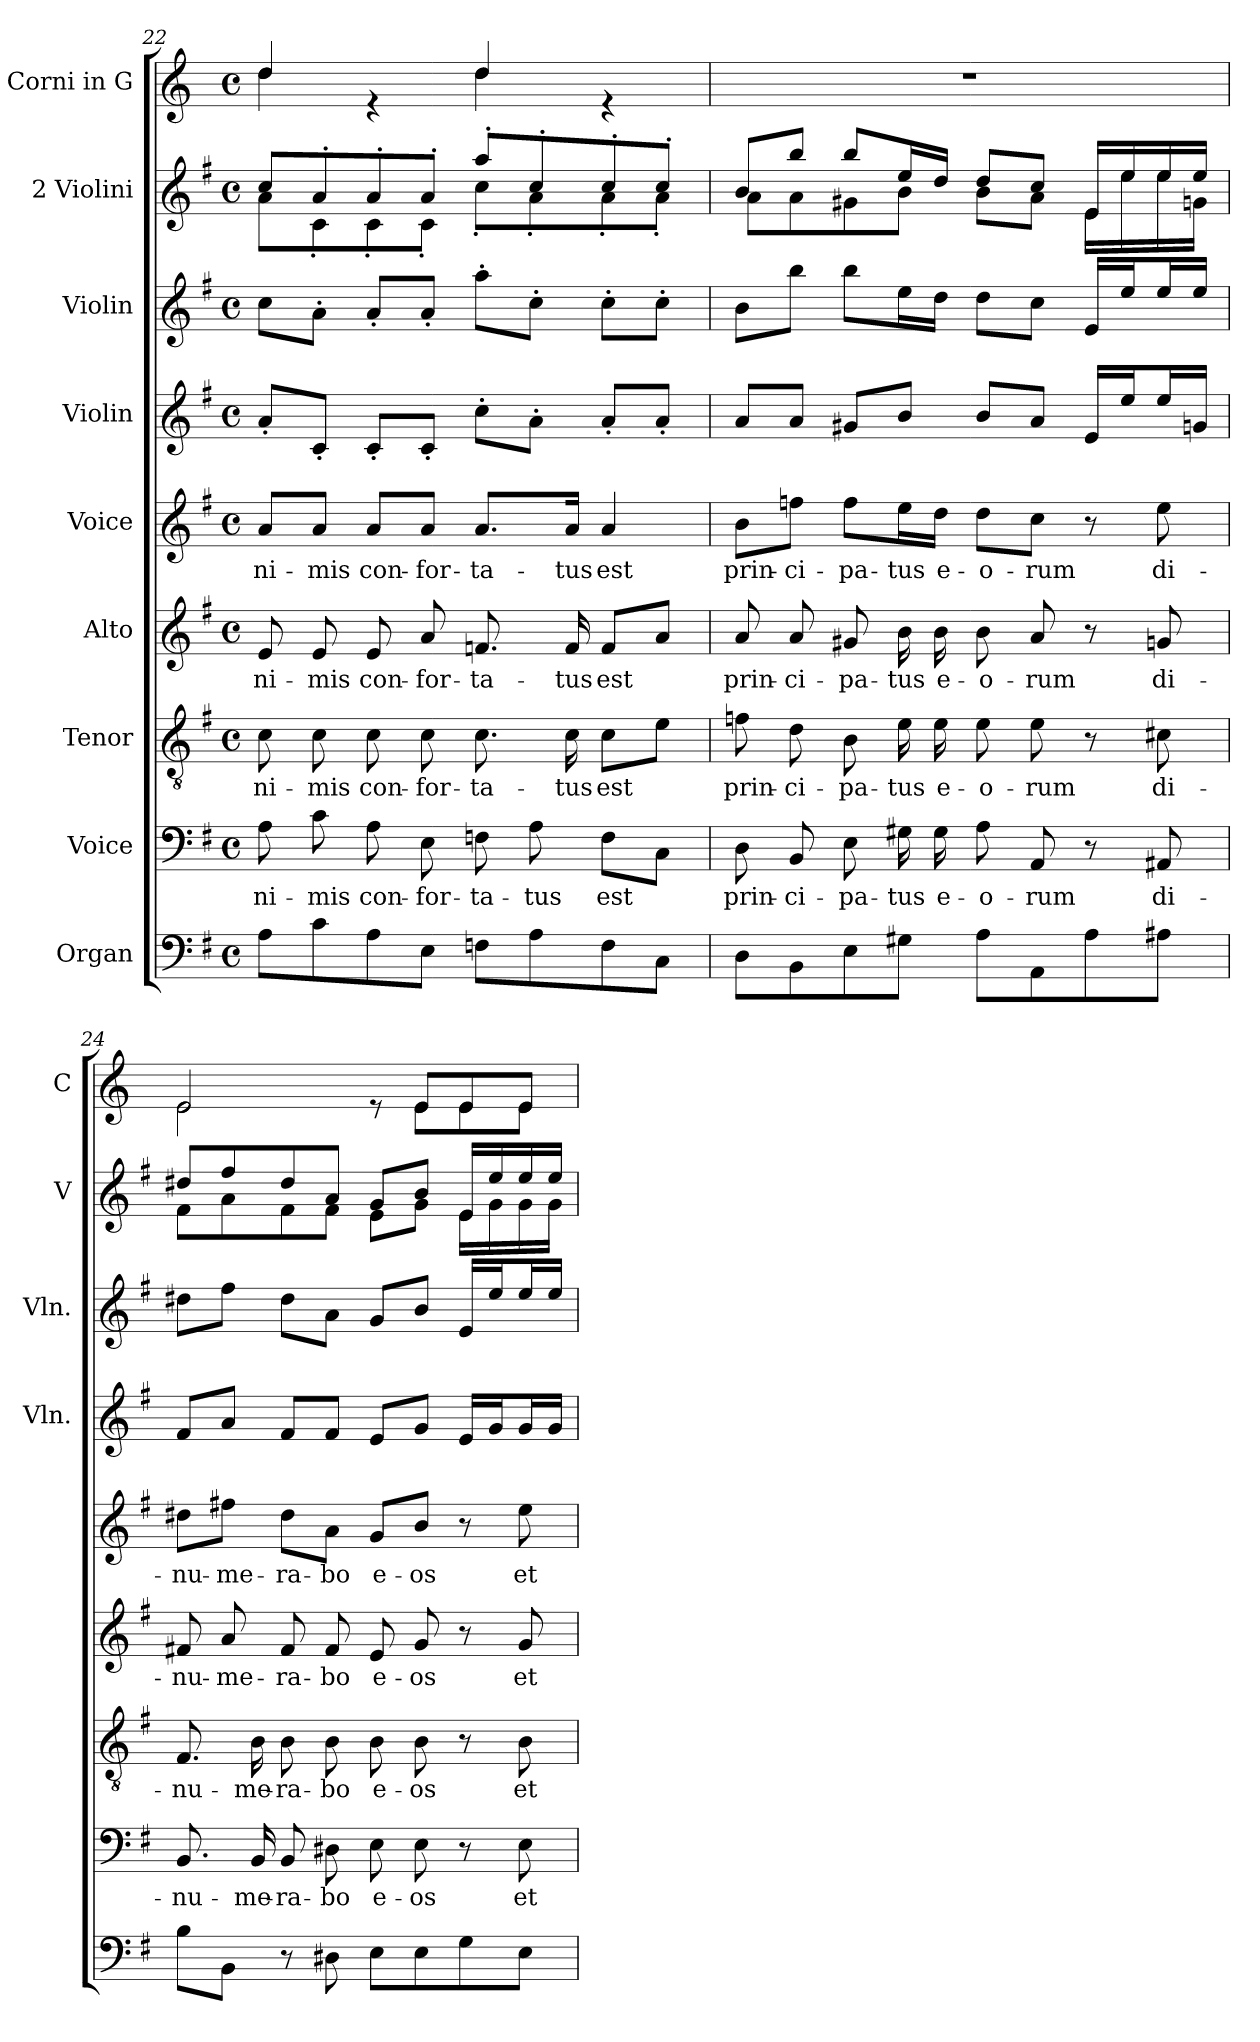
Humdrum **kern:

**kern	**kern	**text	**kern	**text	**kern	**text	**kern	**text	**kern	**kern	**kern	**kern
*part9	*part8	*part8	*part7	*part7	*part6	*part6	*part5	*part5	*part4	*part3	*part2	*part1
*staff9	*staff8	*staff8	*staff7	*staff7	*staff6	*staff6	*staff5	*staff5	*staff4	*staff3	*staff2	*staff1
*I"Organ	*I"Voice	*	*I"Tenor	*	*I"Alto	*	*I"Voice	*	*I"Violin	*I"Violin	*I"2 Violini	*I"Corni in G
*	*	*	*	*	*	*	*	*	*I'Vln.	*I'Vln.	*I'V	*I'C
!!LO:PB:g=z
*clefF4	*clefF4	*	*clefGv2	*	*clefG2	*	*clefG2	*	*clefG2	*clefG2	*clefG2	*clefG2
*	*	*	*	*	*	*	*	*	*	*	*	*ITrd3c5
*k[f#]	*k[f#]	*	*k[f#]	*	*k[f#]	*	*k[f#]	*	*k[f#]	*k[f#]	*k[f#]	*k[f#]
*M4/4	*M4/4	*	*M4/4	*	*M4/4	*	*M4/4	*	*M4/4	*M4/4	*M4/4	*M4/4
*met(c)	*met(c)	*	*met(c)	*	*met(c)	*	*met(c)	*	*met(c)	*met(c)	*met(c)	*met(c)
=22	=22	=22	=22	=22	=22	=22	=22	=22	=22	=22	=22	=22
!	!	!LO:LY:b	!	!LO:LY:b	!	!LO:LY:b	!	!LO:LY:b	!	!	!	!
*	*	*	*	*	*	*	*	*	*	*	*^	*^
8A\L	8A\	ni-	8c\	ni-	8e/	ni-	8a/L	ni-	8a'/L	8cc\L	8cc/L	8a\L	4a/	4a\
!	!	!LO:LY:b	!	!LO:LY:b	!	!LO:LY:b	!	!LO:LY:b	!	!	!	!	!	!
8c\	8c\	-mis	8c\	-mis	8e/	-mis	8a/J	-mis	8c'/J	8a'\J	8a'/	8c'\	.	.
!	!	!LO:LY:b	!	!LO:LY:b	!	!LO:LY:b	!	!LO:LY:b	!	!	!	!	!	!
8A\	8A\	con-	8c\	con-	8e/	con-	8a/L	con-	8c'/L	8a'/L	8a'/	8c'\	4re	4ryy
!	!	!LO:LY:b	!	!LO:LY:b	!	!LO:LY:b	!	!LO:LY:b	!	!	!	!	!	!
8E\J	8E\	-for-	8c\	-for-	8a/	-for-	8a/J	-for-	8c'/J	8a'/J	8a'/J	8c'\J	.	.
!	!	!LO:LY:b	!	!LO:LY:b	!	!LO:LY:b	!	!LO:LY:b	!	!	!	!	!	!
8Fn\L	8Fn\	-ta-	8.c\	-ta-	8.fn/	-ta-	8.a/L	-ta-	8cc'\L	8aa'\L	8aa'/L	8cc'\L	4a/	4a\
!	!	!LO:LY:b	!	!	!	!	!	!	!	!	!	!	!	!
8A\	8A\	-tus	.	.	.	.	.	.	8a'\J	8cc'\J	8cc'/	8a'\	.	.
!	!	!	!	!LO:LY:b	!	!LO:LY:b	!	!LO:LY:b	!	!	!	!	!	!
.	.	.	16c\	-tus	16f/	-tus	16a/Jk	-tus	.	.	.	.	.	.
!	!	!LO:LY:b	!	!LO:LY:b	!	!LO:LY:b	!	!LO:LY:b	!	!	!	!	!	!
8F\	8F\L	est	8c\L	est	8f/L	est	4a/	est	8a'/L	8cc'\L	8cc'/	8a'\	4re	4ryy
8C\J	8C\J	.	8e\J	.	8a/J	.	.	.	8a'/J	8cc'\J	8cc'/J	8a'\J	.	.
*	*	*	*	*	*	*	*	*	*	*	*	*	*v	*v
=23	=23	=23	=23	=23	=23	=23	=23	=23	=23	=23	=23	=23	=23
!	!	!LO:LY:b	!	!LO:LY:b	!	!LO:LY:b	!	!LO:LY:b	!	!	!	!	!
8D\L	8D\	prin-	8fn\	prin-	8a/	prin-	8b\L	prin-	8a/L	8b\L	8b/L	8a\L	1r
!	!	!LO:LY:b	!	!LO:LY:b	!	!LO:LY:b	!	!LO:LY:b	!	!	!	!	!
8BB\	8BB/	-ci-	8d\	-ci-	8a/	-ci-	8ffn\J	-ci-	8a/J	8bb\J	8bb/J	8a\	.
!	!	!LO:LY:b	!	!LO:LY:b	!	!LO:LY:b	!	!LO:LY:b	!	!	!	!	!
8E\	8E\	-pa-	8B\	-pa-	8g#X/	-pa-	8ff\L	-pa-	8g#X/L	8bb\L	8bb/L	8g#X\	.
!	!	!LO:LY:b	!	!LO:LY:b	!	!LO:LY:b	!	!LO:LY:b	!	!	!	!	!
8G#X\J	16G#X\	-tus	16e\	-tus	16b\	-tus	16ee\L	-tus	8b/J	16ee\L	16ee/L	8b\J	.
!	!	!LO:LY:b	!	!LO:LY:b	!	!LO:LY:b	!	!LO:LY:b	!	!	!	!	!
.	16G#\	e-	16e\	e-	16b\	e-	16dd\JJ	e-	.	16dd\JJ	16dd/JJ	.	.
!	!	!LO:LY:b	!	!LO:LY:b	!	!LO:LY:b	!	!LO:LY:b	!	!	!	!	!
8A\L	8A\	-o-	8e\	-o-	8b\	-o-	8dd\L	-o-	8b/L	8dd\L	8dd/L	8b\L	.
!	!	!LO:LY:b	!	!LO:LY:b	!	!LO:LY:b	!	!LO:LY:b	!	!	!	!	!
8AA\	8AA/	-rum	8e\	-rum	8a/	-rum	8cc\J	-rum	8a/J	8cc\J	8cc/J	8a\J	.
8A\	8r	.	8r	.	8r	.	8r	.	16e/LL	16e/LL	16e/LL	16e\LL	.
.	.	.	.	.	.	.	.	.	16ee/J	16ee/J	16ee/	16ee\	.
!	!	!LO:LY:b	!	!LO:LY:b	!	!LO:LY:b	!	!LO:LY:b	!	!	!	!	!
8A#X\J	8AA#X/	di-	8c#X\	di-	8gn/	di-	8ee\	di-	16ee/L	16ee/L	16ee/	16ee\	.
.	.	.	.	.	.	.	.	.	16gn/JJ	16ee/JJ	16ee/JJ	16gn\JJ	.
=24	=24	=24	=24	=24	=24	=24	=24	=24	=24	=24	=24	=24	=24
!	!	!LO:LY:b	!	!LO:LY:b	!	!LO:LY:b	!	!LO:LY:b	!	!	!	!	!
*	*	*	*	*	*	*	*	*	*	*	*	*	*^
8B\L	8.BB/	-nu-	8.F#/	-nu-	8f#X/	-nu-	8dd#X\L	-nu-	8f#/L	8dd#X\L	8dd#X/L	8f#\L	2B/	2B\
!	!	!	!	!	!	!LO:LY:b	!	!LO:LY:b	!	!	!	!	!	!
8BB\J	.	.	.	.	8a/	-me-	8ff#X\J	-me-	8a/J	8ff#\J	8ff#/	8a\	.	.
!	!	!LO:LY:b	!	!LO:LY:b	!	!	!	!	!	!	!	!	!	!
.	16BB/	-me-	16B\	-me-	.	.	.	.	.	.	.	.	.	.
!	!	!LO:LY:b	!	!LO:LY:b	!	!LO:LY:b	!	!LO:LY:b	!	!	!	!	!	!
8r	8BB/	-ra-	8B\	-ra-	8f#/	-ra-	8dd#\L	-ra-	8f#/L	8dd#\L	8dd#/	8f#\	.	.
!	!	!LO:LY:b	!	!LO:LY:b	!	!LO:LY:b	!	!LO:LY:b	!	!	!	!	!	!
8D#X\	8D#X\	-bo	8B\	-bo	8f#/	-bo	8a\J	-bo	8f#/J	8a\J	8a/J	8f#\J	.	.
!	!	!LO:LY:b	!	!LO:LY:b	!	!LO:LY:b	!	!LO:LY:b	!	!	!	!	!	!
8E\L	8E\	e-	8B\	e-	8e/	e-	8g/L	e-	8e/L	8g/L	8g/L	8e\L	8re	8ryy
!	!	!LO:LY:b	!	!LO:LY:b	!	!LO:LY:b	!	!LO:LY:b	!	!	!	!	!	!
8E\	8E\	-os	8B\	-os	8g/	-os	8b/J	-os	8g/J	8b/J	8b/J	8g\J	8B/L	8B\L
8G\	8r	.	8r	.	8r	.	8r	.	16e/LL	16e/LL	16e/LL	16e\LL	8B/	8B\
.	.	.	.	.	.	.	.	.	16g/J	16ee/J	16ee/	16g\	.	.
!	!	!LO:LY:b	!	!LO:LY:b	!	!LO:LY:b	!	!LO:LY:b	!	!	!	!	!	!
8E\J	8E\	et	8B\	et	8g/	et-	8ee\	et	16g/L	16ee/L	16ee/	16g\	8B/J	8B\J
.	.	.	.	.	.	.	.	.	16g/JJ	16ee/JJ	16ee/JJ	16g\JJ	.	.
*	*	*	*	*	*	*	*	*	*	*	*v	*v	*	*
*	*	*	*	*	*	*	*	*	*	*	*	*v	*v
=	=	=	=	=	=	=	=	=	=	=	=	=
*-	*-	*-	*-	*-	*-	*-	*-	*-	*-	*-	*-	*-
